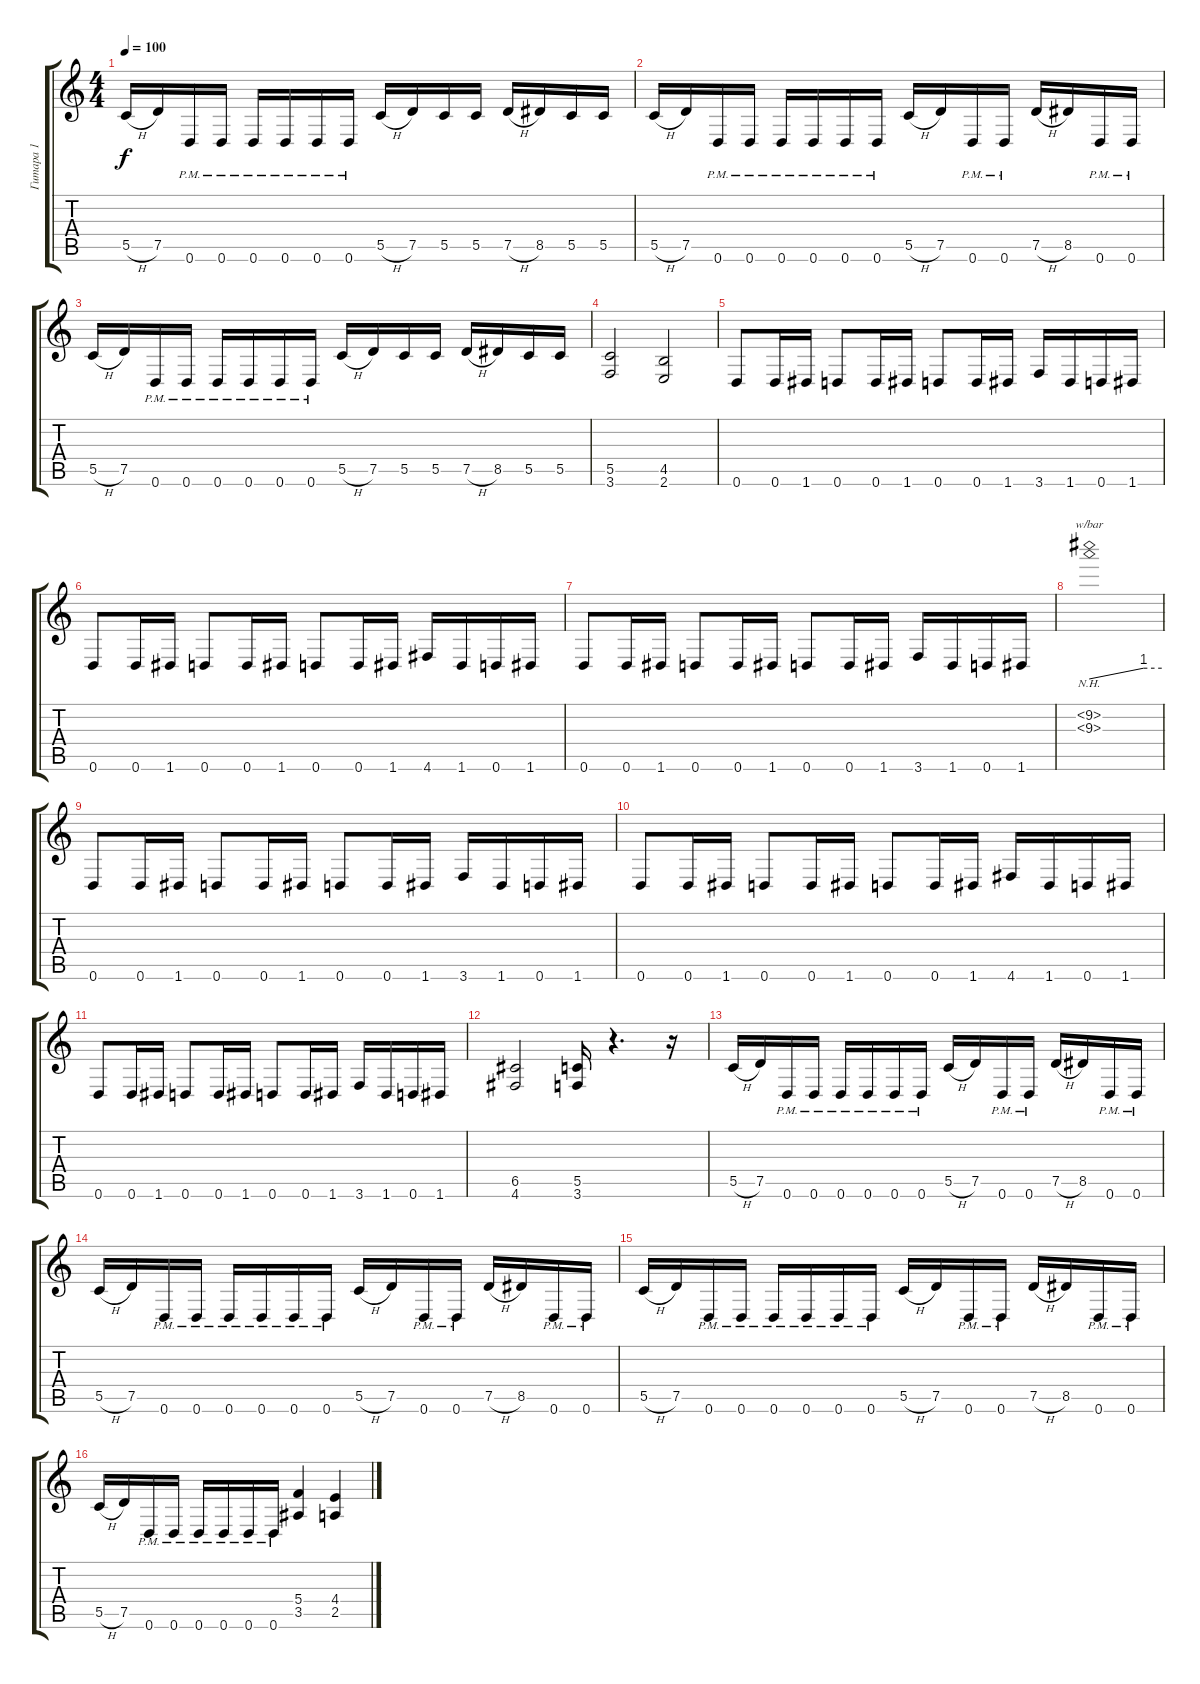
\track ("Гитара 1" "Гитара 1") {instrument overdrivenguitar}
\staff {score tabs}
\tuning (D4 A3 F3 C3 G2 D2) {hide}
\ts (4 4)
\tempo 100
\clef g2
\ks c
5.5{h}.16{dy f} 7.5.16 0.6{pm}.16 0.6{pm}.16 0.6{pm}.16 0.6{pm}.16 0.6{pm}.16 0.6{pm}.16 5.5{h}.16 7.5.16 5.5.16 5.5.16 7.5{h}.16 8.5.16 5.5.16 5.5.16 |
5.5{h}.16 7.5.16 0.6{pm}.16 0.6{pm}.16 0.6{pm}.16 0.6{pm}.16 0.6{pm}.16 0.6{pm}.16 5.5{h}.16 7.5.16 0.6{pm}.16 0.6{pm}.16 7.5{h}.16 8.5.16 0.6{pm}.16 0.6{pm}.16 |
5.5{h}.16 7.5.16 0.6{pm}.16 0.6{pm}.16 0.6{pm}.16 0.6{pm}.16 0.6{pm}.16 0.6{pm}.16 5.5{h}.16 7.5.16 5.5.16 5.5.16 7.5{h}.16 8.5.16 5.5.16 5.5.16 |
(5.5 3.6).2 (4.5 2.6).2 |
0.6.8 0.6.16 1.6.16 0.6.8 0.6.16 1.6.16 0.6.8 0.6.16 1.6.16 3.6.16 1.6.16 0.6.16 1.6.16 |
0.6.8 0.6.16 1.6.16 0.6.8 0.6.16 1.6.16 0.6.8 0.6.16 1.6.16 4.6.16 1.6.16 0.6.16 1.6.16 |
0.6.8 0.6.16 1.6.16 0.6.8 0.6.16 1.6.16 0.6.8 0.6.16 1.6.16 3.6.16 1.6.16 0.6.16 1.6.16 |
(9.2{nh} 9.3{nh}).1{tbe (custom default 0 0 45 4 60 4)} |
0.6.8 0.6.16 1.6.16 0.6.8 0.6.16 1.6.16 0.6.8 0.6.16 1.6.16 3.6.16 1.6.16 0.6.16 1.6.16 |
0.6.8 0.6.16 1.6.16 0.6.8 0.6.16 1.6.16 0.6.8 0.6.16 1.6.16 4.6.16 1.6.16 0.6.16 1.6.16 |
0.6.8 0.6.16 1.6.16 0.6.8 0.6.16 1.6.16 0.6.8 0.6.16 1.6.16 3.6.16 1.6.16 0.6.16 1.6.16 |
(6.5 4.6).2 (5.5 3.6).16 r.4{d} r.16 |
5.5{h}.16 7.5.16 0.6{pm}.16 0.6{pm}.16 0.6{pm}.16 0.6{pm}.16 0.6{pm}.16 0.6{pm}.16 5.5{h}.16 7.5.16 0.6{pm}.16 0.6{pm}.16 7.5{h}.16 8.5.16 0.6{pm}.16 0.6{pm}.16 |
5.5{h}.16 7.5.16 0.6{pm}.16 0.6{pm}.16 0.6{pm}.16 0.6{pm}.16 0.6{pm}.16 0.6{pm}.16 5.5{h}.16 7.5.16 0.6{pm}.16 0.6{pm}.16 7.5{h}.16 8.5.16 0.6{pm}.16 0.6{pm}.16 |
5.5{h}.16 7.5.16 0.6{pm}.16 0.6{pm}.16 0.6{pm}.16 0.6{pm}.16 0.6{pm}.16 0.6{pm}.16 5.5{h}.16 7.5.16 0.6{pm}.16 0.6{pm}.16 7.5{h}.16 8.5.16 0.6{pm}.16 0.6{pm}.16 |
5.5{h}.16 7.5.16 0.6{pm}.16 0.6{pm}.16 0.6{pm}.16 0.6{pm}.16 0.6{pm}.16 0.6{pm}.16 (5.4 3.5).4 (4.4 2.5).4
